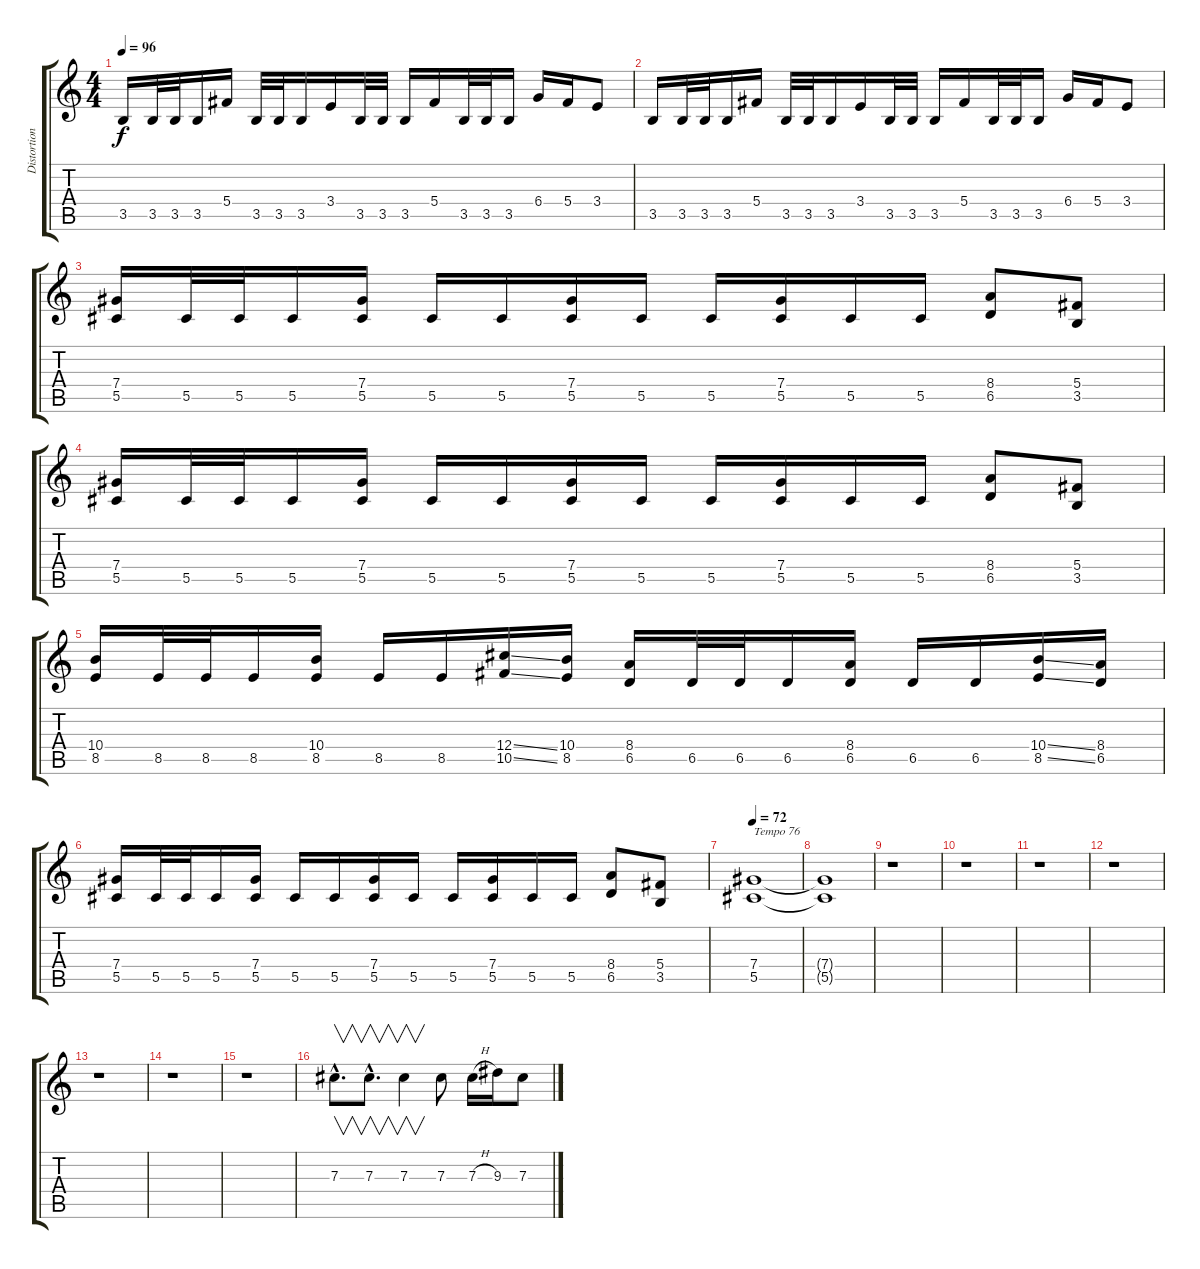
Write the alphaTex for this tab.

\track ("Distortion Guitar" "Distortion") {instrument distortionguitar}
\staff {score tabs}
\tuning (Eb4 Bb3 Gb3 Db3 Ab2 Eb2) {hide}
\ts (4 4)
\tempo 96
\clef g2
\ks c
3.5.16{dy f} 3.5.32 3.5.32 3.5.16 5.4.16 3.5.32 3.5.32 3.5.16 3.4.16 3.5.32 3.5.32 3.5.16 5.4.16 3.5.32 3.5.32 3.5.16 6.4.16 5.4.16 3.4.8 |
3.5.16 3.5.32 3.5.32 3.5.16 5.4.16 3.5.32 3.5.32 3.5.16 3.4.16 3.5.32 3.5.32 3.5.16 5.4.16 3.5.32 3.5.32 3.5.16 6.4.16 5.4.16 3.4.8 |
(7.4 5.5).16 5.5.32 5.5.32 5.5.16 (7.4 5.5).16 5.5.16 5.5.16 (7.4 5.5).16 5.5.16 5.5.16 (7.4 5.5).16 5.5.16 5.5.16 (8.4 6.5).8 (5.4 3.5).8 |
(7.4 5.5).16 5.5.32 5.5.32 5.5.16 (7.4 5.5).16 5.5.16 5.5.16 (7.4 5.5).16 5.5.16 5.5.16 (7.4 5.5).16 5.5.16 5.5.16 (8.4 6.5).8 (5.4 3.5).8 |
(10.4 8.5).16 8.5.32 8.5.32 8.5.16 (10.4 8.5).16 8.5.16 8.5.16 (12.4{ss} 10.5{ss}).16 (10.4 8.5).16 (8.4 6.5).16 6.5.32 6.5.32 6.5.16 (8.4 6.5).16 6.5.16 6.5.16 (10.4{ss} 8.5{ss}).16 (8.4 6.5).16 |
(7.4 5.5).16 5.5.32 5.5.32 5.5.16 (7.4 5.5).16 5.5.16 5.5.16 (7.4 5.5).16 5.5.16 5.5.16 (7.4 5.5).16 5.5.16 5.5.16 (8.4 6.5).8 (5.4 3.5).8 |
\tempo 76
\tempo 72
(7.4 5.5).1{txt "Tempo 76"} |
(7.4{t} 5.5{t}).1 |
r.1 |
r.1 |
r.1 |
r.1 |
r.1 |
r.1 |
r.1 |
7.3{hac}.8{v d} 7.3{hac}.8{v d} 7.3.4{v} 7.3.8 7.3{h}.16 9.3.16 7.3{ss}.8
